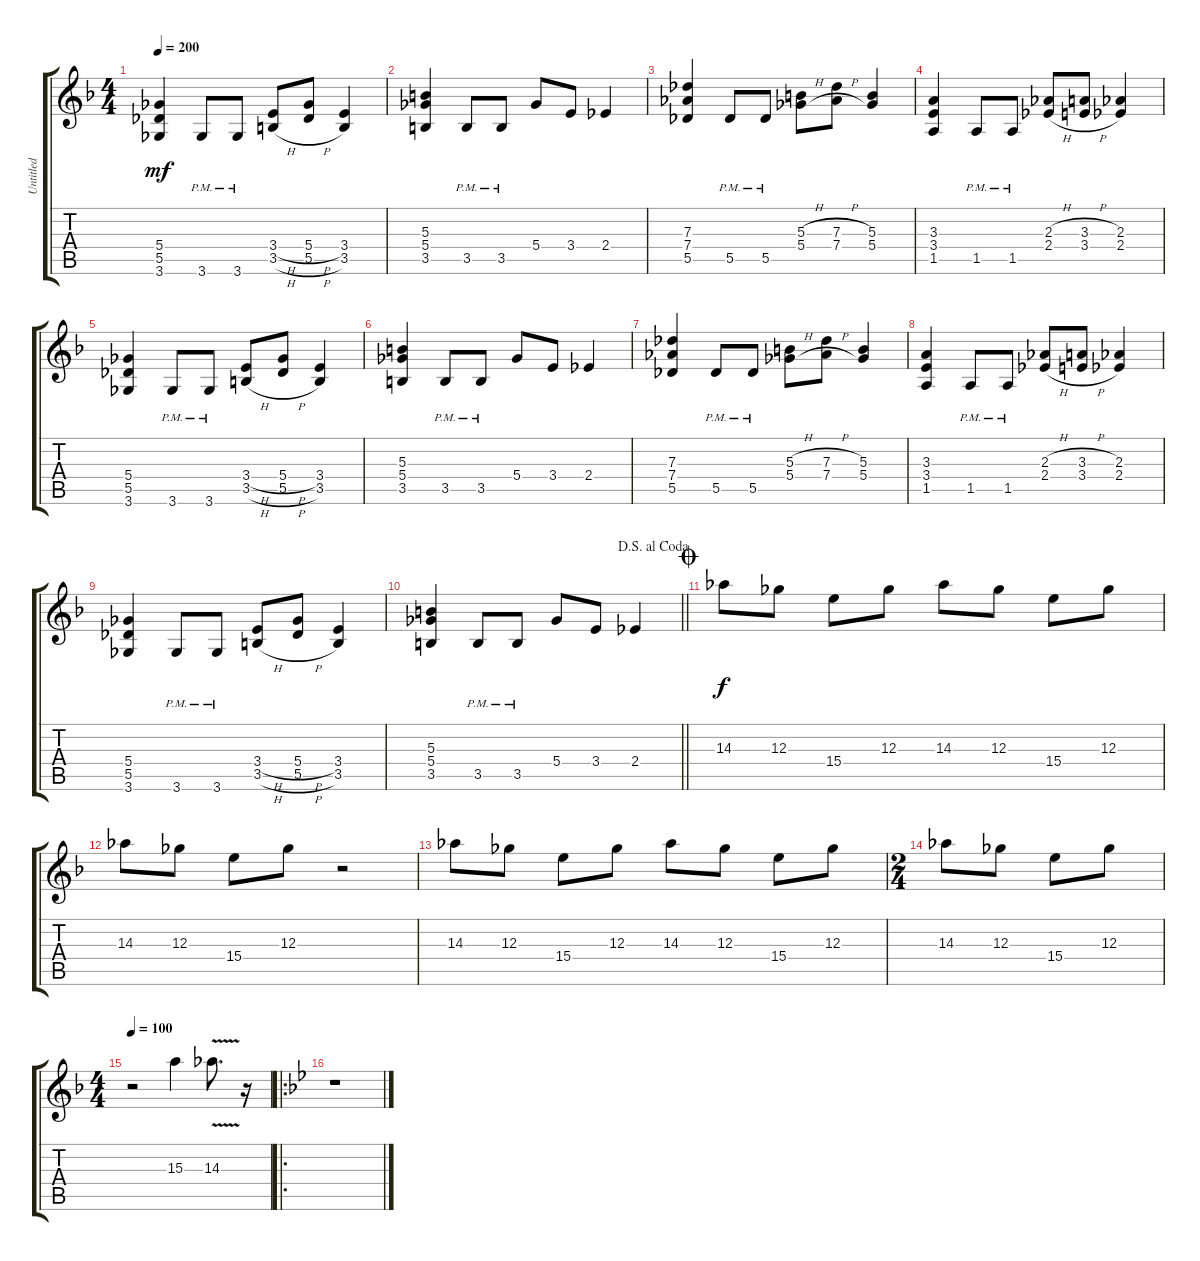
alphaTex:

\track ("Untitled" "Untitled") {instrument distortionguitar}
\staff {score tabs}
\tuning (Eb4 Bb3 Gb3 Db3 Ab2 Eb2) {hide}
\ts (4 4)
\tempo 200
\clef g2
\ks f
(5.4 5.5 3.6).4{dy mf} 3.6{pm}.8 3.6{pm}.8 (3.4{h} 3.5{h}).8 (5.4{h} 5.5{h}).8 (3.4 3.5).4 |
(5.3 5.4 3.5).4 3.5{pm}.8 3.5{pm}.8 5.4.8 3.4.8 2.4.4 |
(7.3 7.4 5.5).4 5.5{pm}.8 5.5{pm}.8 (5.3{h} 5.4{h}).8 (7.3{h} 7.4{h}).8 (5.3 5.4).4 |
(3.3 3.4 1.5).4 1.5{pm}.8 1.5{pm}.8 (2.3{h} 2.4{h}).8 (3.3{h} 3.4{h}).8 (2.3 2.4).4 |
(5.4 5.5 3.6).4 3.6{pm}.8 3.6{pm}.8 (3.4{h} 3.5{h}).8 (5.4{h} 5.5{h}).8 (3.4 3.5).4 |
(5.3 5.4 3.5).4 3.5{pm}.8 3.5{pm}.8 5.4.8 3.4.8 2.4.4 |
(7.3 7.4 5.5).4 5.5{pm}.8 5.5{pm}.8 (5.3{h} 5.4{h}).8 (7.3{h} 7.4{h}).8 (5.3 5.4).4 |
(3.3 3.4 1.5).4 1.5{pm}.8 1.5{pm}.8 (2.3{h} 2.4{h}).8 (3.3{h} 3.4{h}).8 (2.3 2.4).4 |
(5.4 5.5 3.6).4 3.6{pm}.8 3.6{pm}.8 (3.4{h} 3.5{h}).8 (5.4{h} 5.5{h}).8 (3.4 3.5).4 |
\jump dalsegnoalcoda
\barLineRight lightlight
(5.3 5.4 3.5).4 3.5{pm}.8 3.5{pm}.8 5.4.8 3.4.8 2.4.4 |
\jump coda
14.3.8{dy f} 12.3.8 15.4.8 12.3.8 14.3.8 12.3.8 15.4.8 12.3.8 |
14.3.8 12.3.8 15.4.8 12.3.8 r.2 |
14.3.8 12.3.8 15.4.8 12.3.8 14.3.8 12.3.8 15.4.8 12.3.8 |
\ts (2 4)
14.3.8 12.3.8 15.4.8 12.3.8 |
\ts (4 4)
\tempo 100
r.2 15.3.4 14.3{v}.8{d} r.16 |
\ro
\ks bb
r.1
